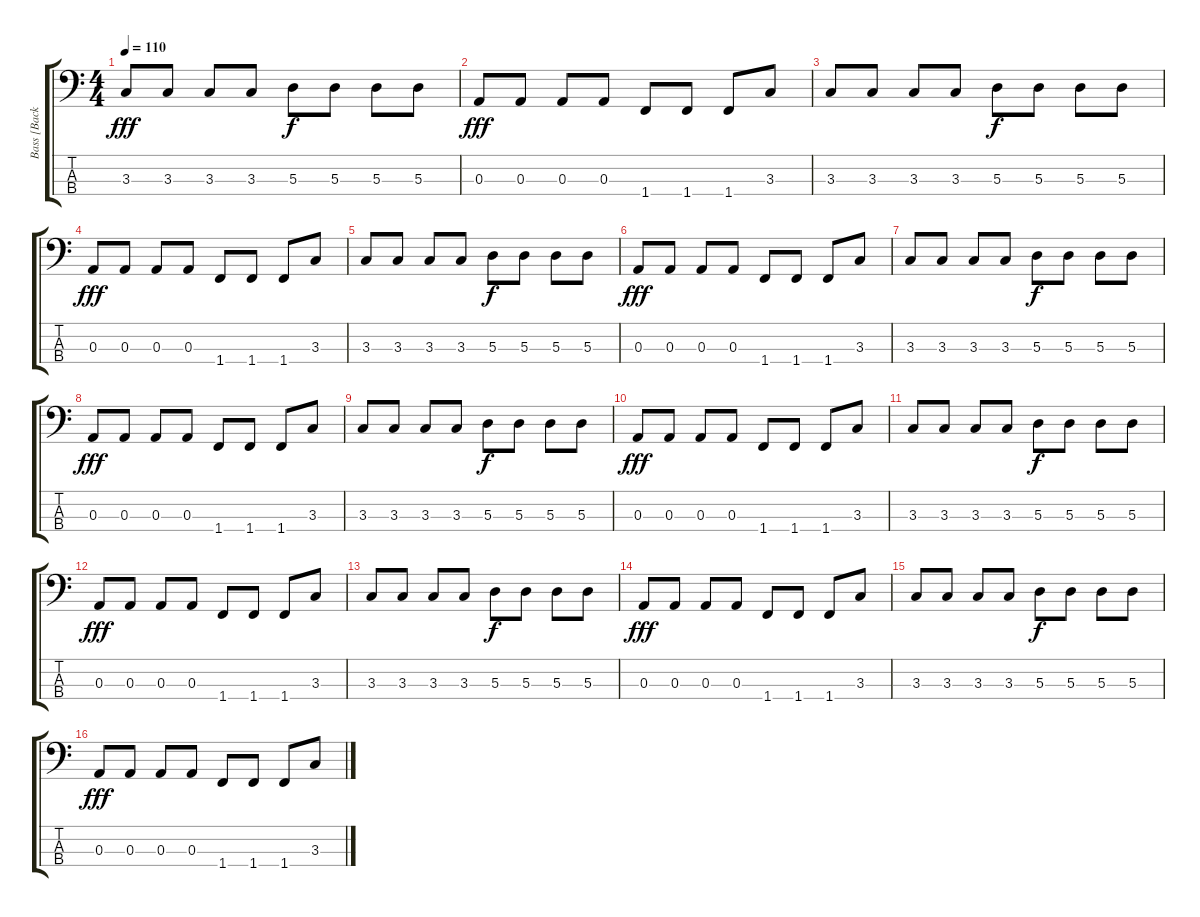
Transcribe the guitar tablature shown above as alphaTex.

\track ("Bass [Back Up]" "Bass [Back") {instrument electricbasspick}
\staff {score tabs}
\tuning (G2 D2 A1 E1) {hide}
\ts (4 4)
\tempo 110
\clef f4
\ks c
3.3.8{dy fff} 3.3.8 3.3.8 3.3.8 5.3.8{dy f} 5.3.8 5.3.8 5.3.8 |
0.3.8{dy fff} 0.3.8 0.3.8 0.3.8 1.4.8 1.4.8 1.4.8 3.3.8 |
3.3.8 3.3.8 3.3.8 3.3.8 5.3.8{dy f} 5.3.8 5.3.8 5.3.8 |
0.3.8{dy fff} 0.3.8 0.3.8 0.3.8 1.4.8 1.4.8 1.4.8 3.3.8 |
3.3.8 3.3.8 3.3.8 3.3.8 5.3.8{dy f} 5.3.8 5.3.8 5.3.8 |
0.3.8{dy fff} 0.3.8 0.3.8 0.3.8 1.4.8 1.4.8 1.4.8 3.3.8 |
3.3.8 3.3.8 3.3.8 3.3.8 5.3.8{dy f} 5.3.8 5.3.8 5.3.8 |
0.3.8{dy fff} 0.3.8 0.3.8 0.3.8 1.4.8 1.4.8 1.4.8 3.3.8 |
3.3.8 3.3.8 3.3.8 3.3.8 5.3.8{dy f} 5.3.8 5.3.8 5.3.8 |
0.3.8{dy fff} 0.3.8 0.3.8 0.3.8 1.4.8 1.4.8 1.4.8 3.3.8 |
3.3.8 3.3.8 3.3.8 3.3.8 5.3.8{dy f} 5.3.8 5.3.8 5.3.8 |
0.3.8{dy fff} 0.3.8 0.3.8 0.3.8 1.4.8 1.4.8 1.4.8 3.3.8 |
3.3.8 3.3.8 3.3.8 3.3.8 5.3.8{dy f} 5.3.8 5.3.8 5.3.8 |
0.3.8{dy fff} 0.3.8 0.3.8 0.3.8 1.4.8 1.4.8 1.4.8 3.3.8 |
3.3.8 3.3.8 3.3.8 3.3.8 5.3.8{dy f} 5.3.8 5.3.8 5.3.8 |
0.3.8{dy fff} 0.3.8 0.3.8 0.3.8 1.4.8 1.4.8 1.4.8 3.3.8
